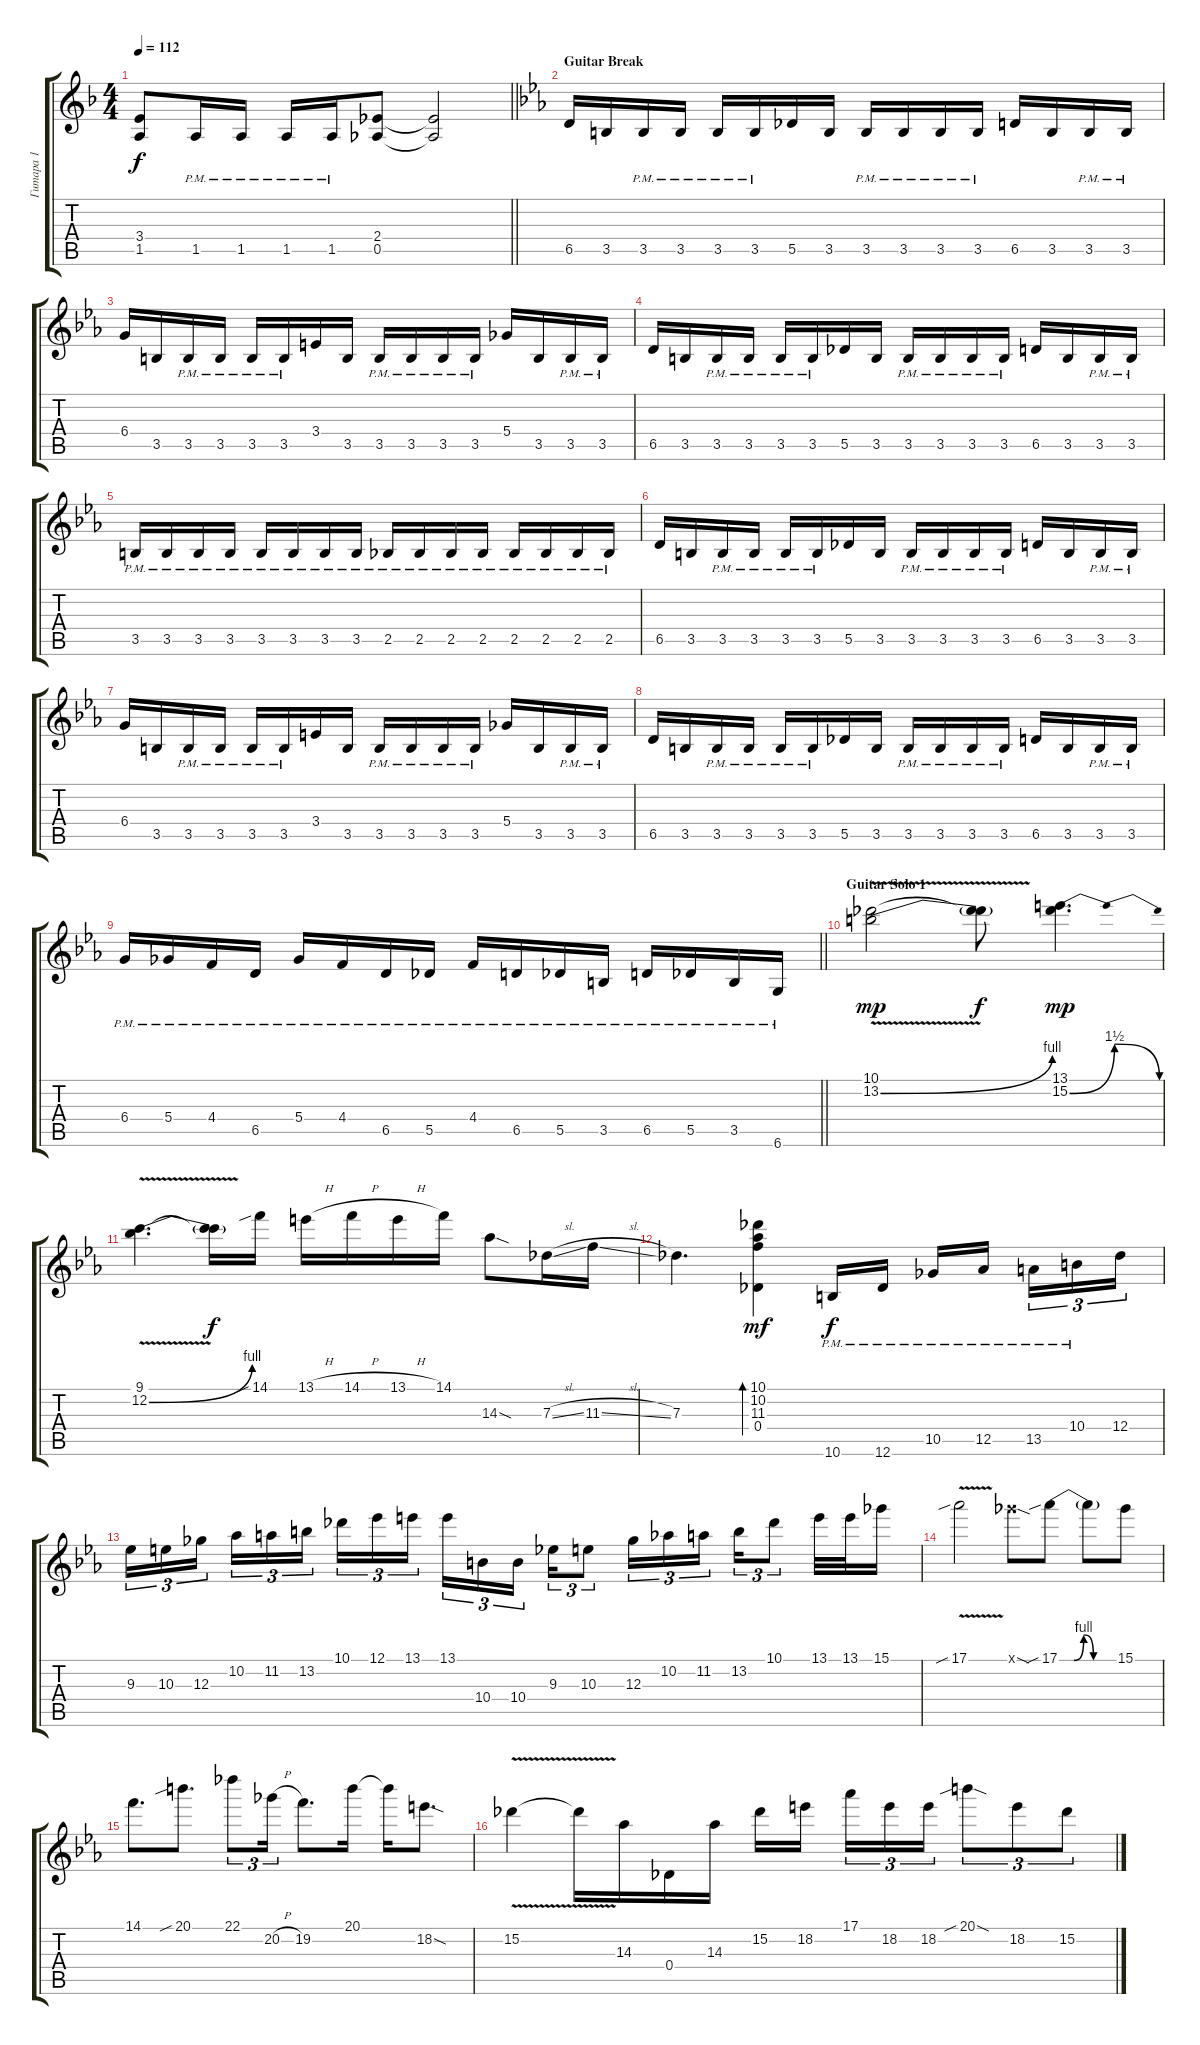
\track ("Гитара 1" "Гитара 1") {instrument distortionguitar}
\staff {score tabs}
\tuning (Eb4 Bb3 Gb3 Db3 Ab2 Db2) {hide}
\ts (4 4)
\tempo 112
\clef g2
\barLineRight lightlight
\ks dminor
(3.4 1.5).8{dy f} 1.5{pm}.16 1.5{pm}.16 1.5{pm}.16 1.5{pm}.16 (2.4 0.5).8 (2.4{t} 0.5{t}).2 |
\section ("" "Guitar Break")
\ks cminor
6.5.16 3.5.16 3.5{pm}.16 3.5{pm}.16 3.5{pm}.16 3.5{pm}.16 5.5.16 3.5.16 3.5{pm}.16 3.5{pm}.16 3.5{pm}.16 3.5{pm}.16 6.5.16 3.5.16 3.5{pm}.16 3.5{pm}.16 |
6.4.16 3.5.16 3.5{pm}.16 3.5{pm}.16 3.5{pm}.16 3.5{pm}.16 3.4.16 3.5.16 3.5{pm}.16 3.5{pm}.16 3.5{pm}.16 3.5{pm}.16 5.4.16 3.5.16 3.5{pm}.16 3.5{pm}.16 |
6.5.16 3.5.16 3.5{pm}.16 3.5{pm}.16 3.5{pm}.16 3.5{pm}.16 5.5.16 3.5.16 3.5{pm}.16 3.5{pm}.16 3.5{pm}.16 3.5{pm}.16 6.5.16 3.5.16 3.5{pm}.16 3.5{pm}.16 |
3.5{pm}.16 3.5{pm}.16 3.5{pm}.16 3.5{pm}.16 3.5{pm}.16 3.5{pm}.16 3.5{pm}.16 3.5{pm}.16 2.5{pm}.16 2.5{pm}.16 2.5{pm}.16 2.5{pm}.16 2.5{pm}.16 2.5{pm}.16 2.5{pm}.16 2.5{pm}.16 |
6.5.16 3.5.16 3.5{pm}.16 3.5{pm}.16 3.5{pm}.16 3.5{pm}.16 5.5.16 3.5.16 3.5{pm}.16 3.5{pm}.16 3.5{pm}.16 3.5{pm}.16 6.5.16 3.5.16 3.5{pm}.16 3.5{pm}.16 |
6.4.16 3.5.16 3.5{pm}.16 3.5{pm}.16 3.5{pm}.16 3.5{pm}.16 3.4.16 3.5.16 3.5{pm}.16 3.5{pm}.16 3.5{pm}.16 3.5{pm}.16 5.4.16 3.5.16 3.5{pm}.16 3.5{pm}.16 |
6.5.16 3.5.16 3.5{pm}.16 3.5{pm}.16 3.5{pm}.16 3.5{pm}.16 5.5.16 3.5.16 3.5{pm}.16 3.5{pm}.16 3.5{pm}.16 3.5{pm}.16 6.5.16 3.5.16 3.5{pm}.16 3.5{pm}.16 |
\barLineRight lightlight
6.4{pm}.16 5.4{pm}.16 4.4{pm}.16 6.5{pm}.16 5.4{pm}.16 4.4{pm}.16 6.5{pm}.16 5.5{pm}.16 4.4{pm}.16 6.5{pm}.16 5.5{pm}.16 3.5{pm}.16 6.5{pm}.16 5.5{pm}.16 3.5{pm}.16 6.6{pm}.16 |
\section ("" "Guitar Solo 1")
(10.1 13.2{be (bend 0 0 60 4) v}).2{dy mp volume 10} (10.1{t} 13.2{t}).8{dy f} (13.1 15.2{be (bendrelease 0 0 16 6 34 6 60 0)}).4{d dy mp} |
(9.1 12.2{be (bend 0 0 60 4) v}).4{d} (9.1{t} 12.2{t}).16{dy f} 14.1{sib}.16 13.1{h}.16 14.1{h}.16 13.1{h}.16 14.1.16 14.3{sod}.8 7.3{sl}.16 11.3{sl}.16 |
7.3.4{d} (10.1 10.2 11.3 0.4).4{bd 120 dy mf} 10.6{pm}.16{dy f} 12.6{pm}.16 10.5{pm}.16 12.5{pm}.16{beam splitsecondary} 13.5{pm}.16{tu (3 2)} 10.4{pm}.16{tu (3 2)} 12.4.16{tu (3 2)} |
9.3.16{tu (3 2)} 10.3.16{tu (3 2)} 12.3.16{tu (3 2) beam splitsecondary} 10.2.16{tu (3 2)} 11.2.16{tu (3 2)} 13.2.16{tu (3 2)} 10.1.16{tu (3 2)} 12.1.16{tu (3 2)} 13.1.16{tu (3 2) beam splitsecondary} 13.1.16{tu (3 2)} 10.4.16{tu (3 2)} 10.4.16{tu (3 2)} 9.3.16{tu (3 2)} 10.3.8{tu (3 2)} 12.3.16{tu (3 2)} 10.2.16{tu (3 2)} 11.2.16{tu (3 2)} 13.2.16{tu (3 2)} 10.1.8{tu (3 2)} 13.1.32 13.1.32 15.1.16 |
17.1{v sib}.2 15.1{sod x}.8 17.1{be (custom 0 0 15 0 25 4 35 0 60 0) sib}.8 17.1{t}.8 15.1.8 |
14.1.8{d} 20.1{sib}.8{d} 22.1.8{tu (3 2)} 20.2{h}.16{tu (3 2)} 19.2.8{d} 20.1.16 20.1{t}.16 18.2{sod}.8{d} |
15.2{v}.4 15.2{t}.16 14.3.16 0.4.16 14.3.16 15.2.16 18.2.16{beam splitsecondary} 17.1.16{tu (3 2)} 18.2.16{tu (3 2)} 18.2.16{tu (3 2)} 20.1{sib sod}.8{tu (3 2)} 18.2.8{tu (3 2)} 15.2.8{tu (3 2)}
